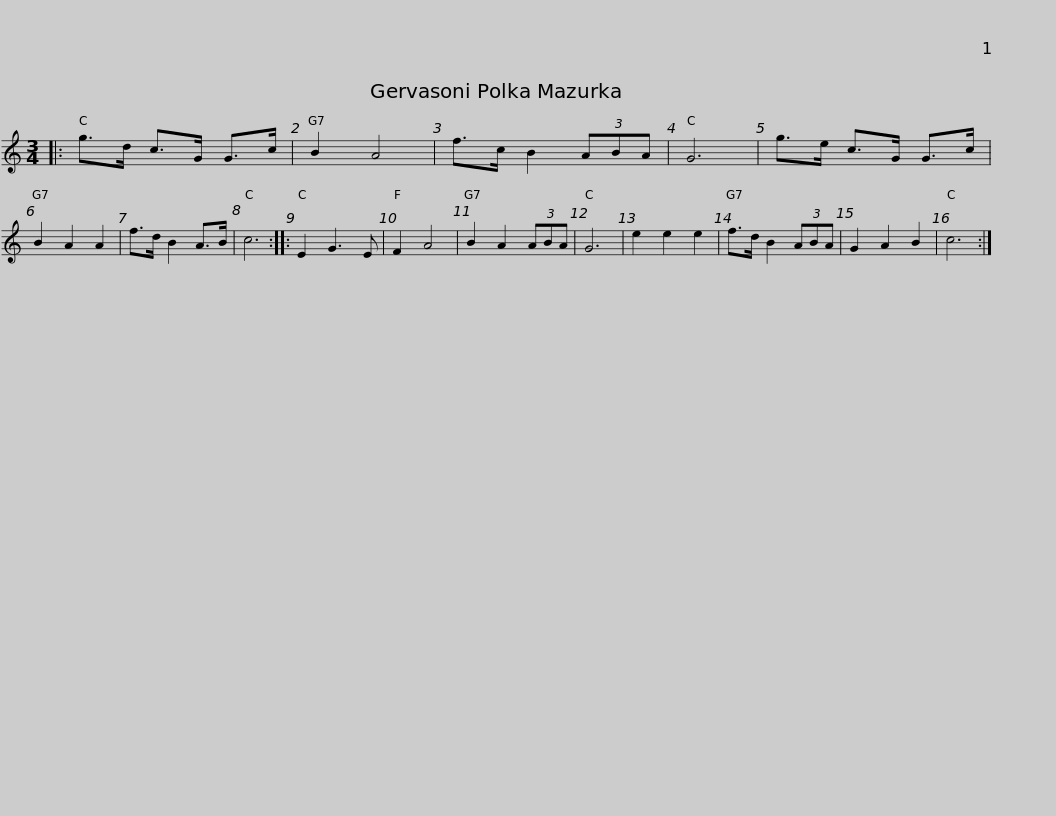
X:1
L:1/8
M:3/4
I:linebreak $
K:C
V:1 treble
V:1
|: g>d c>G G>c | B2 A4 | f>c B2 (3ABA | G6 | g>e c>G G>c | %5
 B2 A2 A2 | f>d B2 A>B | c6 :: E2 G3 E |$ F2 A4 | %10
 B2 A2 (3ABA | G6 | e2 e2 e2 | f>d B2 (3ABA | G2 A2 B2 | %15
 c6 :| %16
